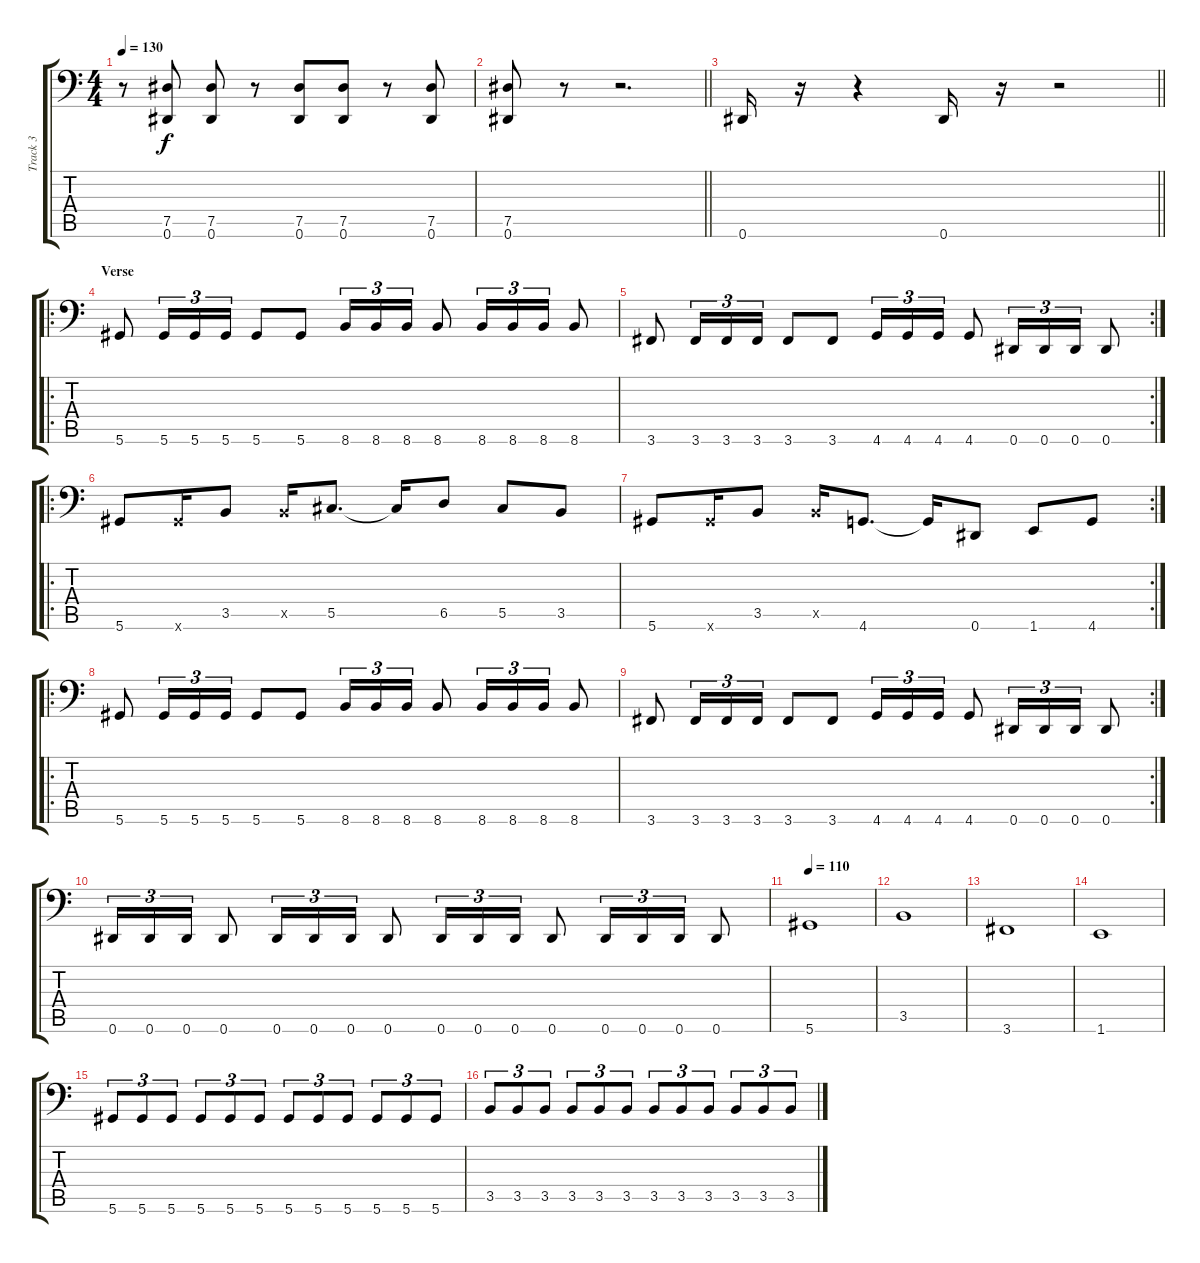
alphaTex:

\track ("Track 3" "Track 3") {instrument electricbasspick}
\staff {score tabs}
\tuning (Eb3 Bb2 Gb2 Db2 Ab1 Eb1) {hide}
\ts (4 4)
\tempo 130
\clef f4
\ks c
r.8{dy f} (7.5 0.6).8 (7.5 0.6).8 r.8 (7.5 0.6).8 (7.5 0.6).8 r.8 (7.5 0.6).8 |
\barLineRight lightlight
(7.5 0.6).8 r.8 r.2{d} |
\barLineRight lightlight
0.6.16 r.16 r.4 0.6.16 r.16 r.2 |
\ro
\section ("" "Verse")
5.6.8 5.6.16{tu (3 2)} 5.6.16{tu (3 2)} 5.6.16{tu (3 2)} 5.6.8 5.6.8 8.6.16{tu (3 2)} 8.6.16{tu (3 2)} 8.6.16{tu (3 2)} 8.6.8 8.6.16{tu (3 2)} 8.6.16{tu (3 2)} 8.6.16{tu (3 2)} 8.6.8 |
\rc 2
3.6.8 3.6.16{tu (3 2)} 3.6.16{tu (3 2)} 3.6.16{tu (3 2)} 3.6.8 3.6.8 4.6.16{tu (3 2)} 4.6.16{tu (3 2)} 4.6.16{tu (3 2)} 4.6.8 0.6.16{tu (3 2)} 0.6.16{tu (3 2)} 0.6.16{tu (3 2)} 0.6.8 |
\ro
5.6.8 5.6{x}.16 3.5.8 3.5{x}.16 5.5.8{d} 5.5{t}.16 6.5.8 5.5.8 3.5.8 |
\rc 2
5.6.8 5.6{x}.16 3.5.8 3.5{x}.16 4.6.8{d} 4.6{t}.16 0.6.8 1.6.8 4.6.8 |
\ro
5.6.8 5.6.16{tu (3 2)} 5.6.16{tu (3 2)} 5.6.16{tu (3 2)} 5.6.8 5.6.8 8.6.16{tu (3 2)} 8.6.16{tu (3 2)} 8.6.16{tu (3 2)} 8.6.8 8.6.16{tu (3 2)} 8.6.16{tu (3 2)} 8.6.16{tu (3 2)} 8.6.8 |
\rc 2
3.6.8 3.6.16{tu (3 2)} 3.6.16{tu (3 2)} 3.6.16{tu (3 2)} 3.6.8 3.6.8 4.6.16{tu (3 2)} 4.6.16{tu (3 2)} 4.6.16{tu (3 2)} 4.6.8 0.6.16{tu (3 2)} 0.6.16{tu (3 2)} 0.6.16{tu (3 2)} 0.6.8 |
0.6.16{tu (3 2)} 0.6.16{tu (3 2)} 0.6.16{tu (3 2)} 0.6.8 0.6.16{tu (3 2)} 0.6.16{tu (3 2)} 0.6.16{tu (3 2)} 0.6.8 0.6.16{tu (3 2)} 0.6.16{tu (3 2)} 0.6.16{tu (3 2)} 0.6.8 0.6.16{tu (3 2)} 0.6.16{tu (3 2)} 0.6.16{tu (3 2)} 0.6.8 |
\tempo 110
5.6.1 |
3.5.1 |
3.6.1 |
1.6.1 |
5.6.8{tu (3 2)} 5.6.8{tu (3 2)} 5.6.8{tu (3 2)} 5.6.8{tu (3 2)} 5.6.8{tu (3 2)} 5.6.8{tu (3 2)} 5.6.8{tu (3 2)} 5.6.8{tu (3 2)} 5.6.8{tu (3 2)} 5.6.8{tu (3 2)} 5.6.8{tu (3 2)} 5.6.8{tu (3 2)} |
3.5.8{tu (3 2)} 3.5.8{tu (3 2)} 3.5.8{tu (3 2)} 3.5.8{tu (3 2)} 3.5.8{tu (3 2)} 3.5.8{tu (3 2)} 3.5.8{tu (3 2)} 3.5.8{tu (3 2)} 3.5.8{tu (3 2)} 3.5.8{tu (3 2)} 3.5.8{tu (3 2)} 3.5.8{tu (3 2)}
